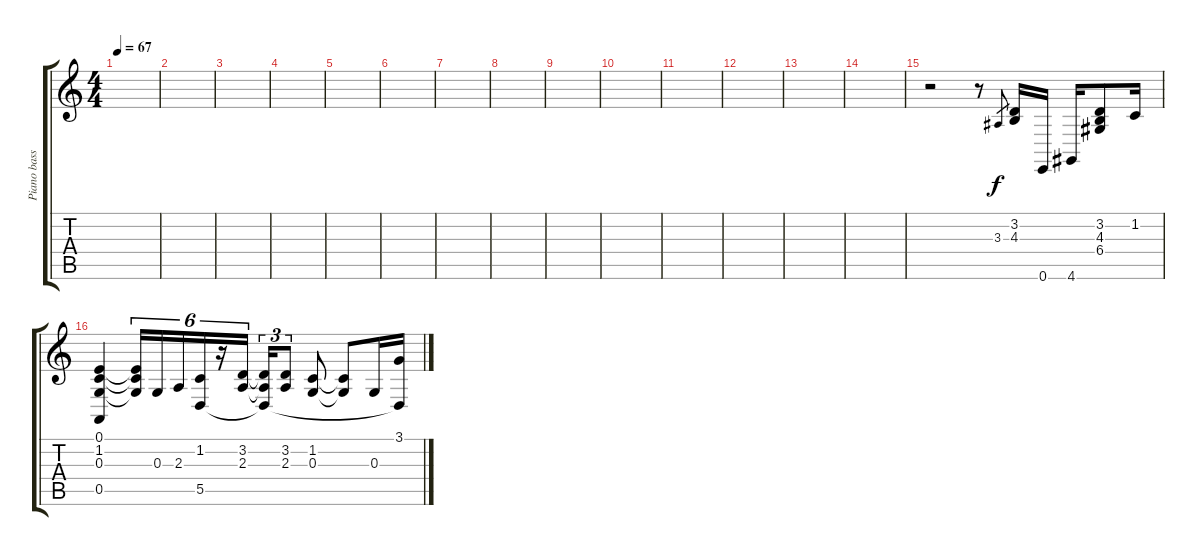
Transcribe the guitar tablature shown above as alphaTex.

\track ("Piano basse" "Piano bass") {instrument acousticgrandpiano}
\staff {score tabs}
\tuning (E4 B3 G3 D3 A2 E2) {hide}
\ts (4 4)
\tempo 67
\clef g2
\ks c
|
|
|
|
|
|
|
|
|
|
|
|
|
|
r.2 r.8 3.3.8{gr} (3.2 4.3).16 0.6.16 4.6.16 (3.2 4.3 6.4).8 1.2.16 |
(0.1 1.2 0.3 0.5).4 (0.1{t} 1.2{t} 0.3{t}).16{tu (6 4)} 0.3.16{tu (6 4)} 2.3.16{tu (6 4)} (1.2 5.5).16{tu (6 4)} r.16{tu (6 4)} (3.2 2.3).16{tu (6 4)} (3.2{t} 2.3{t} 5.5{t}).16{tu (3 2)} (3.2 2.3).8{tu (3 2)} (1.2 0.3).8 (1.2{t} 0.3{t}).8 0.3.16 (3.1 5.5{t}).16
